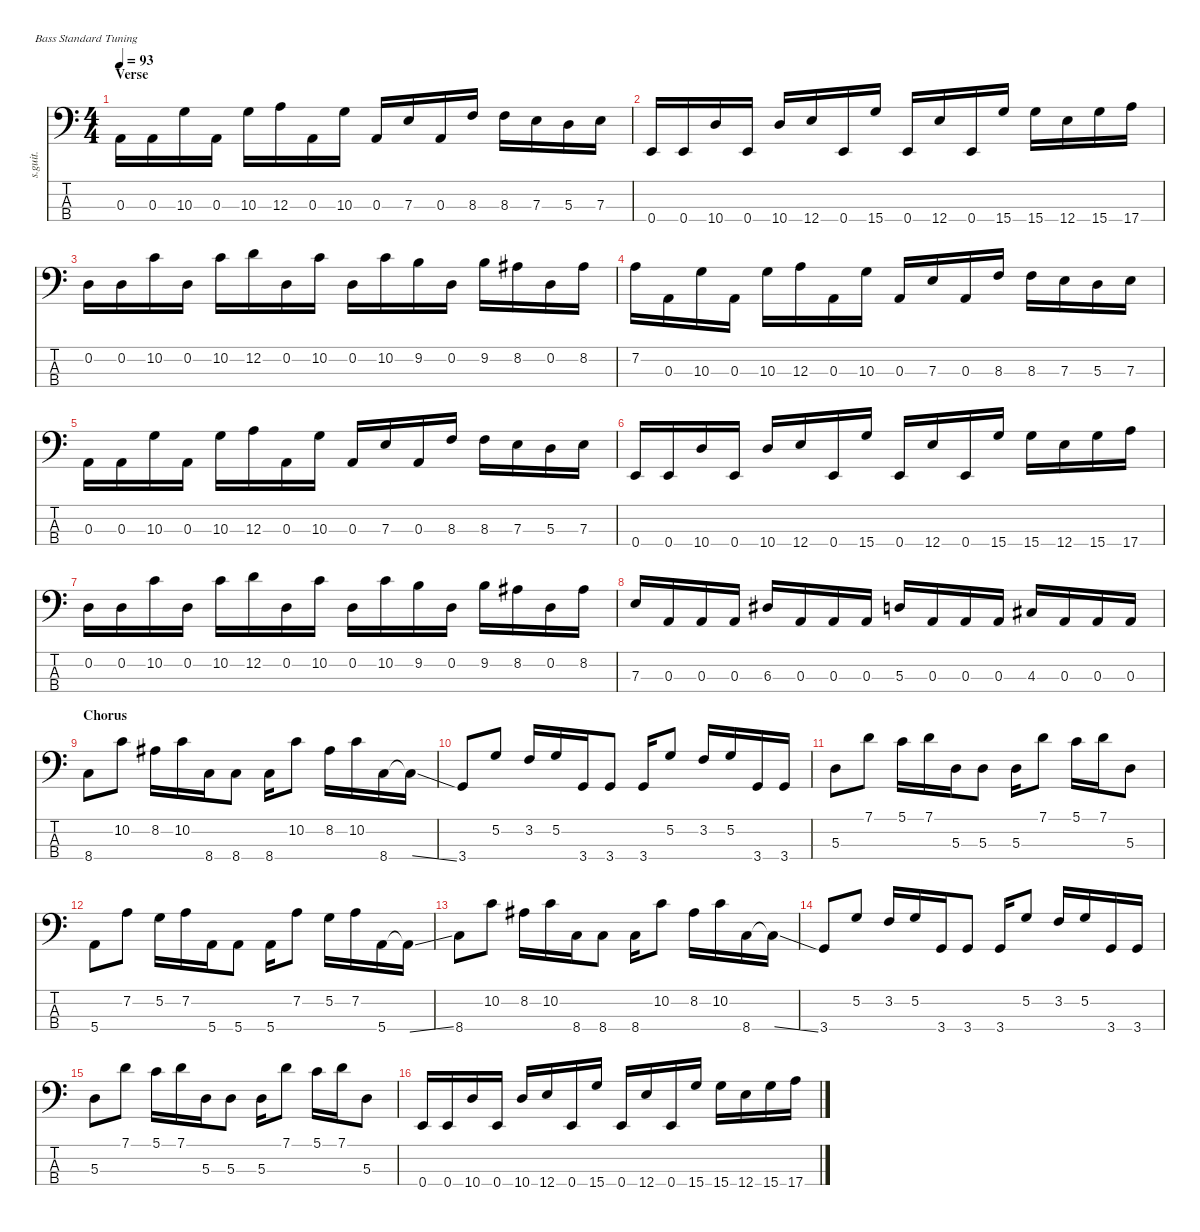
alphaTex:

\defaultSystemsLayout 4
\hideDynamics
\bracketExtendMode nobrackets
\track ("Chris Wolstenholm - Bass Effects 2" "s.guit.") {instrument synthbass1}
\staff {score tabs}
\tuning (G2 D2 A1 E1)
\ts (4 4)
\section ("" "Verse")
\tempo 93
\clef f4
\ks c
0.3.16{dy f} 0.3.16 10.3.16 0.3.16 10.3.16 12.3.16 0.3.16 10.3.16 0.3.16 7.3.16 0.3.16 8.3.16 8.3.16 7.3.16 5.3.16 7.3.16 |
0.4.16 0.4.16 10.4.16 0.4.16 10.4.16 12.4.16 0.4.16 15.4.16 0.4.16 12.4.16 0.4.16 15.4.16 15.4.16 12.4.16 15.4.16 17.4.16 |
0.2.16 0.2.16 10.2.16 0.2.16 10.2.16 12.2.16 0.2.16 10.2.16 0.2.16 10.2.16 9.2.16 0.2.16 9.2.16 8.2{acc #}.16 0.2.16 8.2{acc #}.16 |
7.2.16 0.3.16 10.3.16 0.3.16 10.3.16 12.3.16 0.3.16 10.3.16 0.3.16 7.3.16 0.3.16 8.3.16 8.3.16 7.3.16 5.3.16 7.3.16 |
0.3.16 0.3.16 10.3.16 0.3.16 10.3.16 12.3.16 0.3.16 10.3.16 0.3.16 7.3.16 0.3.16 8.3.16 8.3.16 7.3.16 5.3.16 7.3.16 |
0.4.16 0.4.16 10.4.16 0.4.16 10.4.16 12.4.16 0.4.16 15.4.16 0.4.16 12.4.16 0.4.16 15.4.16 15.4.16 12.4.16 15.4.16 17.4.16 |
0.2.16 0.2.16 10.2.16 0.2.16 10.2.16 12.2.16 0.2.16 10.2.16 0.2.16 10.2.16 9.2.16 0.2.16 9.2.16 8.2{acc #}.16 0.2.16 8.2{acc #}.16 |
7.3.16{dy mf} 0.3.16{dy f} 0.3.16 0.3.16 6.3{acc #}.16 0.3.16 0.3.16 0.3.16 5.3.16 0.3.16{dy mf} 0.3.16{dy f} 0.3.16 4.3{acc #}.16 0.3.16 0.3.16 0.3.16 |
\section ("" "Chorus")
8.4.8{dy mf} 10.2.8 8.2{acc #}.16 10.2.16 8.4.16 8.4.8 8.4.16 10.2.8 8.2{acc #}.16 10.2.16 8.4.16 8.4{ss t}.16 |
3.4.8{dy f} 5.2.8 3.2.16 5.2.16 3.4.16 3.4.8 3.4.16 5.2.8 3.2.16 5.2.16 3.4.16 3.4.16 |
5.3.8 7.1.8 5.1.16 7.1.16 5.3.16 5.3.8 5.3.16 7.1.8 5.1.16 7.1.16 5.3.8 |
5.4.8 7.2.8 5.2.16 7.2.16 5.4.16 5.4.8 5.4.16 7.2.8 5.2.16 7.2.16 5.4.16 5.4{ss t}.16 |
8.4.8 10.2.8 8.2{acc #}.16 10.2.16 8.4.16 8.4.8 8.4.16 10.2.8 8.2{acc #}.16 10.2.16 8.4.16 8.4{ss t}.16 |
3.4.8 5.2.8 3.2.16 5.2.16 3.4.16 3.4.8 3.4.16 5.2.8 3.2.16 5.2.16 3.4.16 3.4.16 |
5.3.8 7.1.8 5.1.16 7.1.16 5.3.16 5.3.8 5.3.16 7.1.8 5.1.16 7.1.16 5.3.8 |
0.4.16 0.4.16 10.4.16 0.4.16 10.4.16 12.4.16 0.4.16 15.4.16 0.4.16 12.4.16 0.4.16 15.4.16 15.4.16 12.4.16 15.4.16 17.4.16
